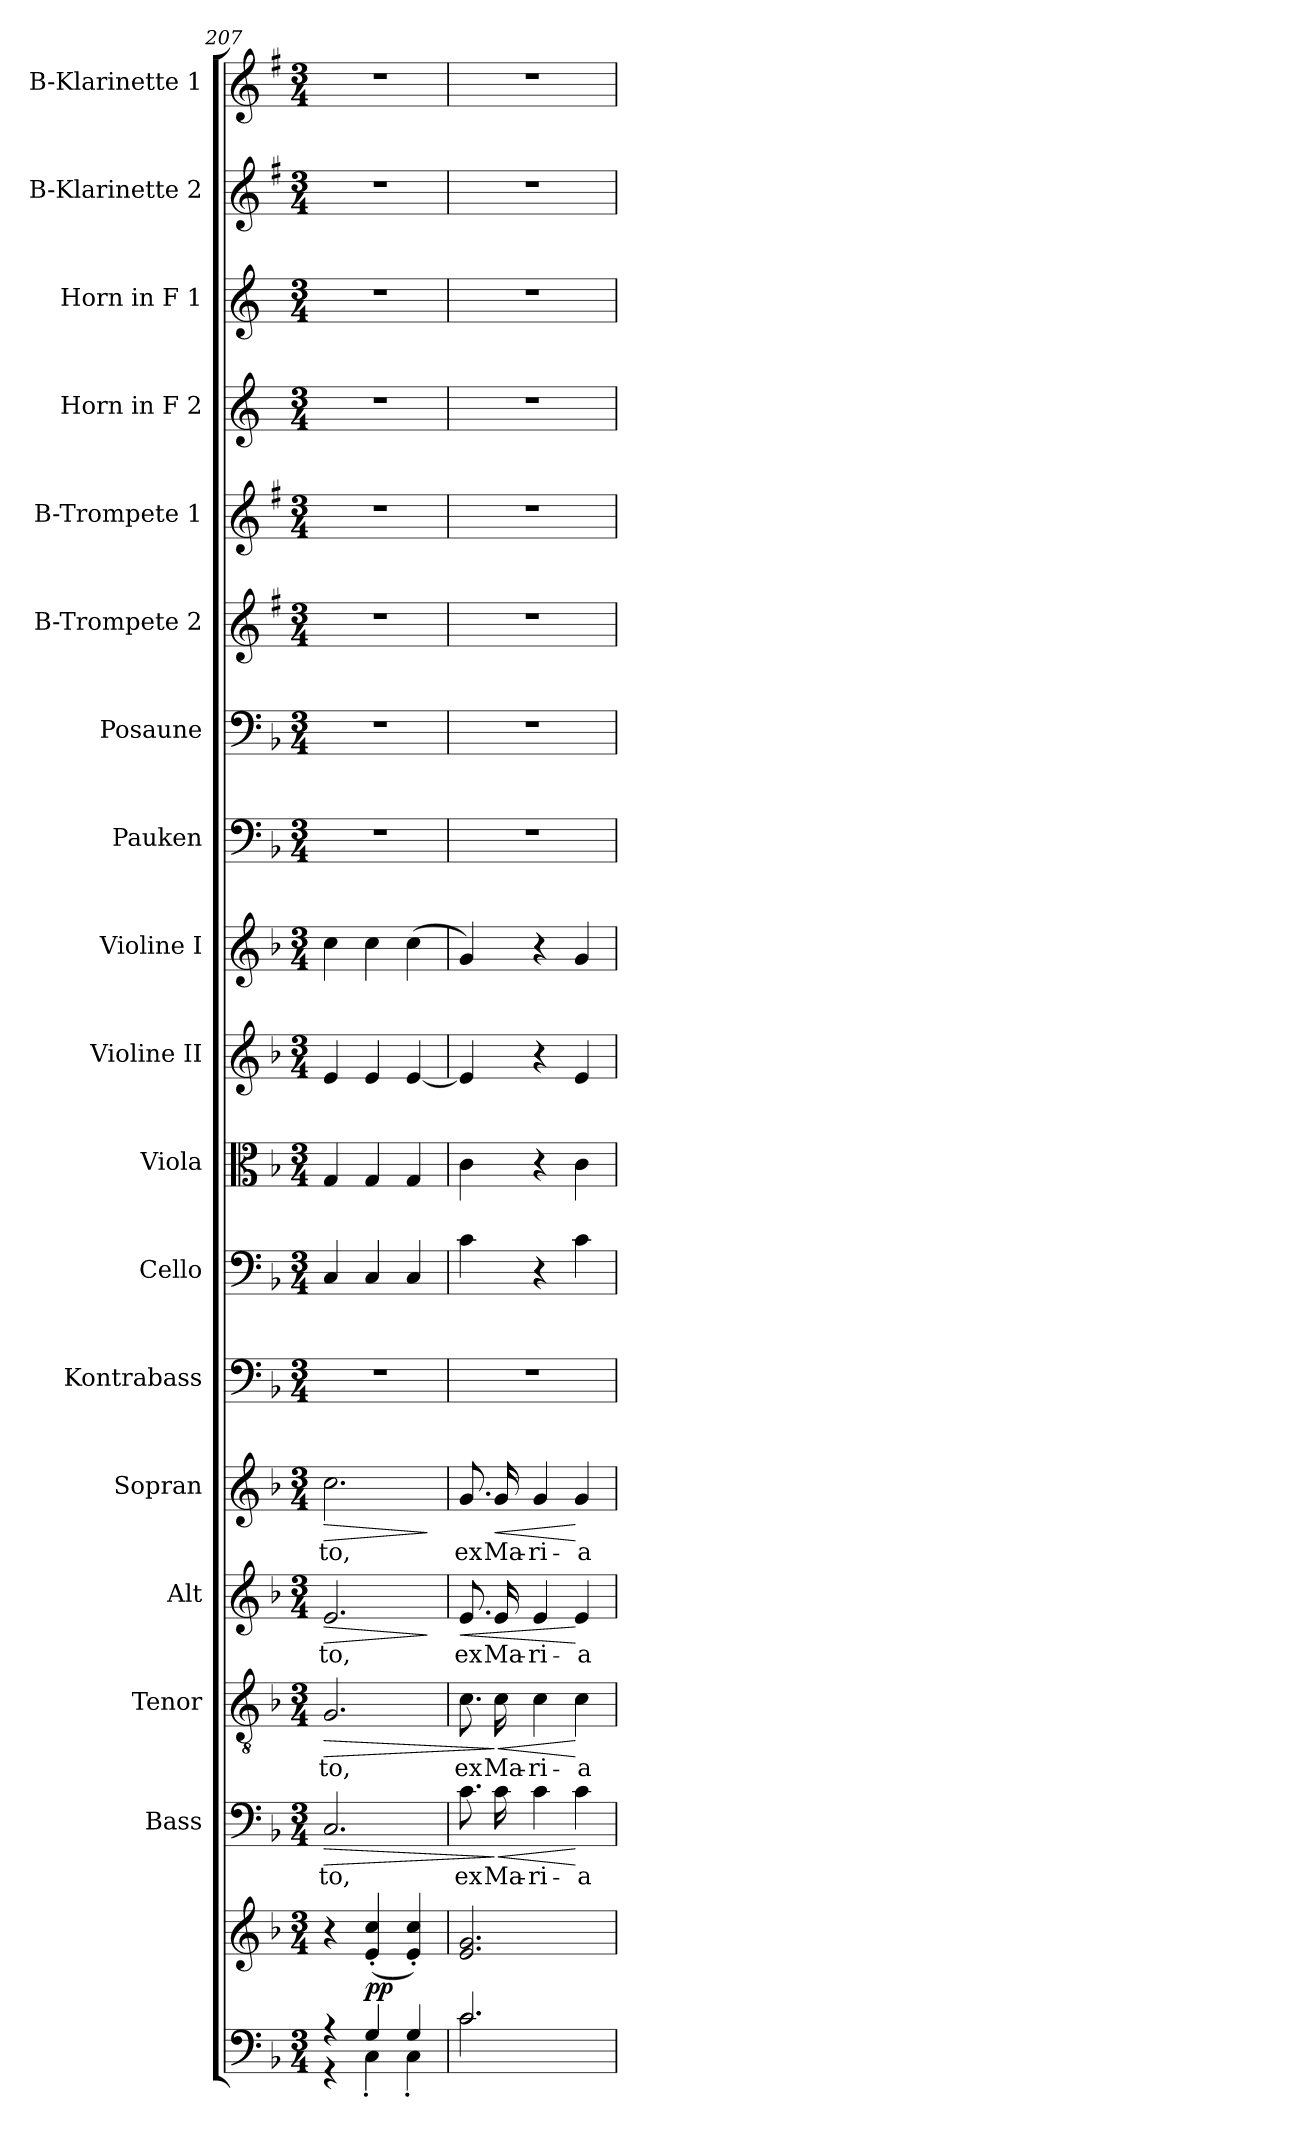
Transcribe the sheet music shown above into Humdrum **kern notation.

**kern	**kern	**dynam	**kern	**text	**dynam	**kern	**text	**dynam	**kern	**text	**dynam	**kern	**text	**dynam	**kern	**kern	**kern	**kern	**kern	**kern	**kern	**kern	**kern	**kern	**kern	**kern	**kern
*part18	*part18	*part18	*part17	*part17	*part17	*part16	*part16	*part16	*part15	*part15	*part15	*part14	*part14	*part14	*part13	*part12	*part11	*part10	*part9	*part8	*part7	*part6	*part5	*part4	*part3	*part2	*part1
*staff19	*staff18	*staff18/19	*staff17	*staff17	*staff17	*staff16	*staff16	*staff16	*staff15	*staff15	*staff15	*staff14	*staff14	*staff14	*staff13	*staff12	*staff11	*staff10	*staff9	*staff8	*staff7	*staff6	*staff5	*staff4	*staff3	*staff2	*staff1
*	*	*	*I"Bass	*	*	*I"Tenor	*	*	*I"Alt	*	*	*I"Sopran	*	*	*I"Kontrabass	*I"Cello	*I"Viola	*I"Violine II	*I"Violine I	*I"Pauken	*I"Posaune	*I"B-Trompete 2	*I"B-Trompete 1	*I"Horn in F 2	*I"Horn in F 1	*I"B-Klarinette 2	*I"B-Klarinette 1
*	*	*	*I'B.	*	*	*I'T.	*	*	*I'A.	*	*	*I'S.	*	*	*I'Kb.	*	*I'Vla.	*I'Vl. II	*I'Vl. I	*I'Pk.	*I'Pos.	*I'B Trp. 2	*I'B Trp. 1	*	*	*I'B Kl. 2	*I'B Kl. 1
!!LO:PB:g=z
*clefF4	*clefG2	*	*clefF4	*	*	*clefGv2	*	*	*clefG2	*	*	*clefG2	*	*	*clefF4	*clefF4	*clefC3	*clefG2	*clefG2	*clefF4	*clefF4	*clefG2	*clefG2	*clefG2	*clefG2	*clefG2	*clefG2
*	*	*	*	*	*	*	*	*	*	*	*	*	*	*	*ITrd7c12	*	*	*	*	*	*	*ITrd1c2	*ITrd1c2	*ITrd4c7	*ITrd4c7	*ITrd1c2	*ITrd1c2
*k[b-]	*k[b-]	*	*k[b-]	*	*	*k[b-]	*	*	*k[b-]	*	*	*k[b-]	*	*	*k[b-]	*k[b-]	*k[b-]	*k[b-]	*k[b-]	*k[b-]	*k[b-]	*k[b-]	*k[b-]	*k[b-]	*k[b-]	*k[b-]	*k[b-]
*F:	*F:	*	*F:	*	*	*F:	*	*	*F:	*	*	*F:	*	*	*F:	*F:	*F:	*F:	*F:	*F:	*F:	*F:	*F:	*F:	*F:	*F:	*F:
*M3/4	*M3/4	*	*M3/4	*	*	*M3/4	*	*	*M3/4	*	*	*M3/4	*	*	*M3/4	*M3/4	*M3/4	*M3/4	*M3/4	*M3/4	*M3/4	*M3/4	*M3/4	*M3/4	*M3/4	*M3/4	*M3/4
=207	=207	=207	=207	=207	=207	=207	=207	=207	=207	=207	=207	=207	=207	=207	=207	=207	=207	=207	=207	=207	=207	=207	=207	=207	=207	=207	=207
*^	*	*	*	*	*	*	*	*	*	*	*	*	*	*	*	*	*	*	*	*	*	*	*	*	*	*	*
!	!	!	!	!	!LO:LY:b	!LO:HP:b	!	!LO:LY:b	!LO:HP:b	!	!LO:LY:b	!LO:HP:b	!	!LO:LY:b	!LO:HP:b	!	!	!	!	!	!	!	!	!	!	!	!	!
4r	4r	4r	.	2.C/	-to,	>	2.G/	-to,	>	2.e/	-to,	>	2.cc\	-to,	>	2.r	4C/	4G/	4e/	4cc\	2.r	2.r	2.r	2.r	2.r	2.r	2.r	2.r
!	!	!	!LO:DY:b	!	!	!	!	!	!	!	!	!	!	!	!	!	!	!	!	!	!	!	!	!	!	!	!	!
4G/	4C'<\	(<4e/'< 4cc/'<	pp	.	.	.	.	.	.	.	.	.	.	.	.	.	4C/	4G/	4e/	4cc\	.	.	.	.	.	.	.	.
4G/	4C'<\	4e/'< 4cc/'<)	.	.	.	.	.	.	.	.	.	.	.	.	.	.	4C/	4G/	[4e/	(>4cc\	.	.	.	.	.	.	.	.
*v	*v	*	*	*	*	*	*	*	*	*	*	*	*	*	*	*	*	*	*	*	*	*	*	*	*	*	*	*
.	.	.	.	.	.	.	.	.	.	.	]	.	.	]	.	.	.	.	.	.	.	.	.	.	.	.	.
=208	=208	=208	=208	=208	=208	=208	=208	=208	=208	=208	=208	=208	=208	=208	=208	=208	=208	=208	=208	=208	=208	=208	=208	=208	=208	=208	=208
*^	*	*	*	*	*	*	*	*	*	*	*	*	*	*	*	*	*	*	*	*	*	*	*	*	*	*	*
!	!	!	!	!	!LO:LY:b	!	!	!LO:LY:b	!	!	!LO:LY:b	!LO:HP:b	!	!LO:LY:b	!	!	!	!	!	!	!	!	!	!	!	!	!	!
2.c/	2.c\	2.e/ 2.g/	.	8.c\	ex	.	8.c\	ex	.	8.e/	ex	<	8.g/	ex	.	2.r	4c\	4c\	4e/]	4g/)	2.r	2.r	2.r	2.r	2.r	2.r	2.r	2.r
!	!	!	!	!	!LO:LY:b	!LO:HP:n=1:b	!	!LO:LY:b	!LO:HP:n=1:b	!	!LO:LY:b	!	!	!LO:LY:b	!LO:HP:b	!	!	!	!	!	!	!	!	!	!	!	!	!
.	.	.	.	16c\	Ma-	] <	16c\	Ma-	] <	16e/	Ma-	.	16g/	Ma-	<	.	.	.	.	.	.	.	.	.	.	.	.	.
!	!	!	!	!	!LO:LY:b	!	!	!LO:LY:b	!	!	!LO:LY:b	!	!	!LO:LY:b	!	!	!	!	!	!	!	!	!	!	!	!	!	!
.	.	.	.	4c\	-ri-	.	4c\	-ri-	.	4e/	-ri-	.	4g/	-ri-	.	.	4r	4r	4r	4r	.	.	.	.	.	.	.	.
!	!	!	!	!	!LO:LY:b	!	!	!LO:LY:b	!	!	!LO:LY:b	!	!	!LO:LY:b	!	!	!	!	!	!	!	!	!	!	!	!	!	!
.	.	.	.	4c\	-a	[	4c\	-a	[	4e/	-a	[	4g/	-a	[	.	4c\	4c\	4e/	4g/	.	.	.	.	.	.	.	.
*v	*v	*	*	*	*	*	*	*	*	*	*	*	*	*	*	*	*	*	*	*	*	*	*	*	*	*	*	*
=	=	=	=	=	=	=	=	=	=	=	=	=	=	=	=	=	=	=	=	=	=	=	=	=	=	=	=
*-	*-	*-	*-	*-	*-	*-	*-	*-	*-	*-	*-	*-	*-	*-	*-	*-	*-	*-	*-	*-	*-	*-	*-	*-	*-	*-	*-
